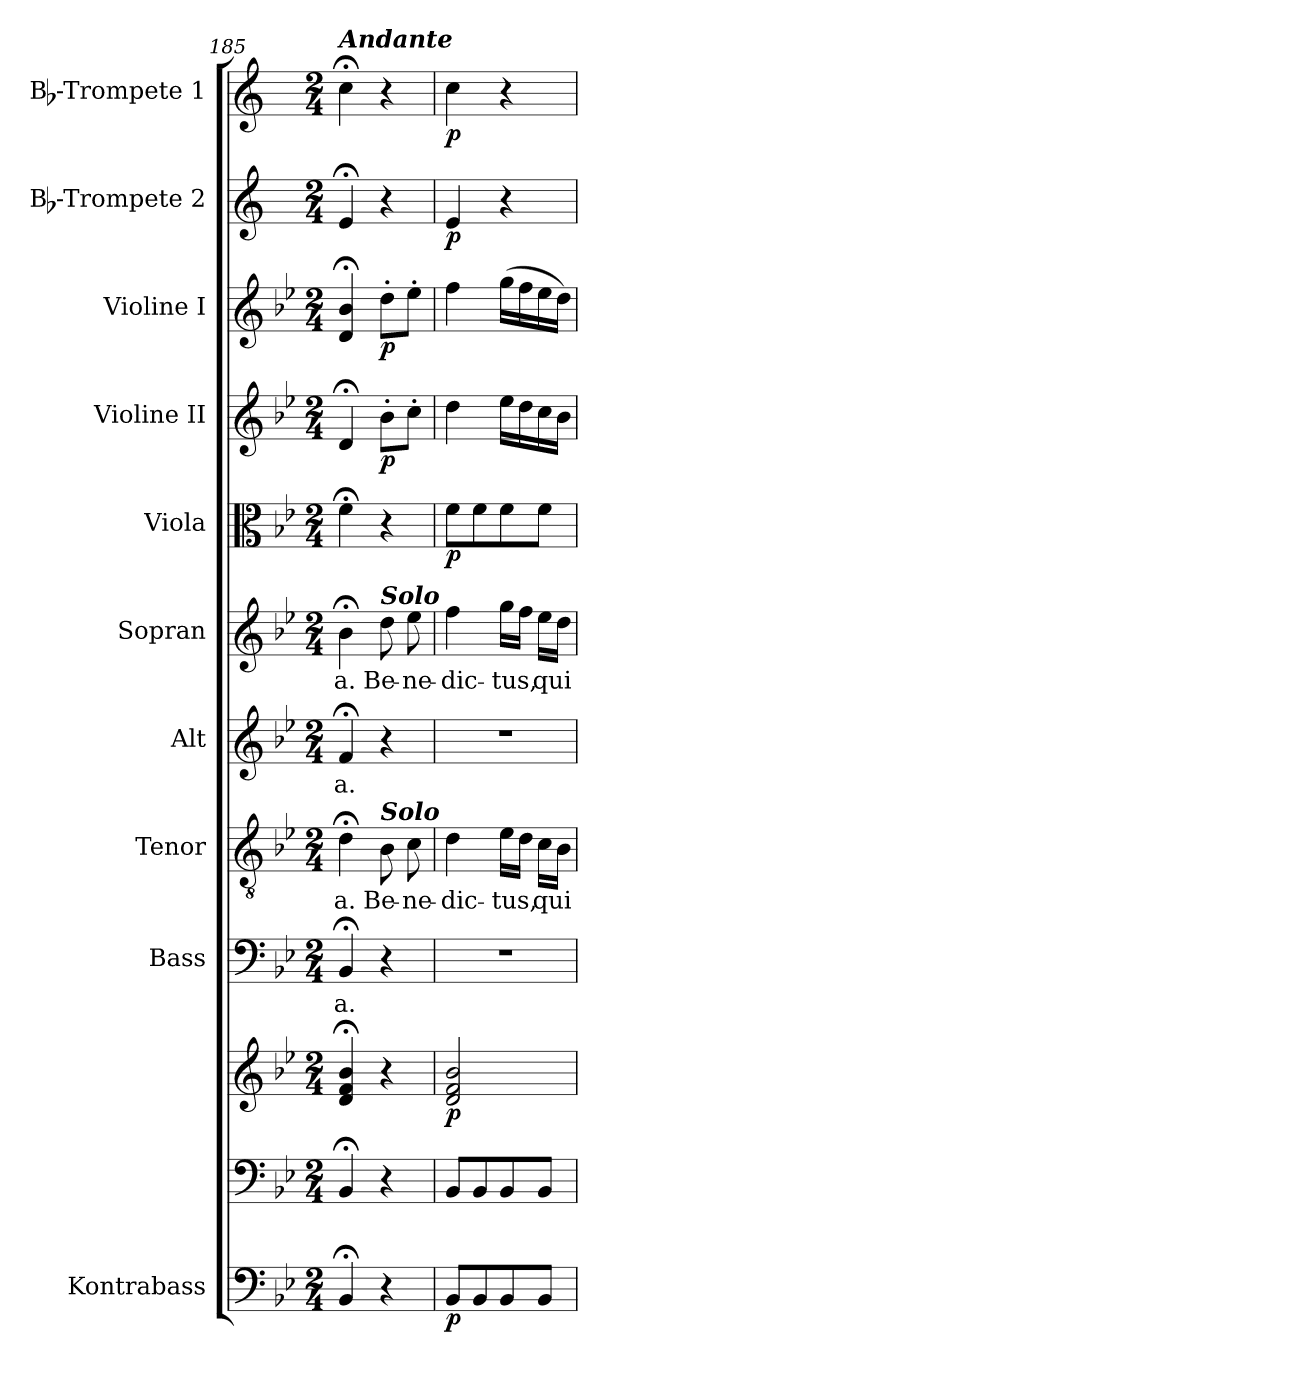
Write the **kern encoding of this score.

**kern	**dynam	**kern	**kern	**dynam	**kern	**text	**kern	**text	**kern	**text	**kern	**text	**kern	**dynam	**kern	**dynam	**kern	**dynam	**kern	**dynam	**kern	**dynam
*part11	*part11	*part10	*part10	*part10	*part9	*part9	*part8	*part8	*part7	*part7	*part6	*part6	*part5	*part5	*part4	*part4	*part3	*part3	*part2	*part2	*part1	*part1
*staff12	*staff12	*staff11	*staff10	*staff10/11	*staff9	*staff9	*staff8	*staff8	*staff7	*staff7	*staff6	*staff6	*staff5	*staff5	*staff4	*staff4	*staff3	*staff3	*staff2	*staff2	*staff1	*staff1
*I"Kontrabass	*	*	*	*	*I"Bass	*	*I"Tenor	*	*I"Alt	*	*I"Sopran	*	*I"Viola	*	*I"Violine II	*	*I"Violine I	*	*I"Bb-Trompete 2	*	*I"Bb-Trompete 1	*
*I'Kb.	*	*	*	*	*I'B.	*	*I'T.	*	*I'A.	*	*I'S.	*	*I'Vla.	*	*I'Vl. II	*	*I'Vl. I	*	*I'Bb Trp. 2	*	*I'Bb Trp. 1	*
!!LO:PB:g=z
*clefF4	*	*clefF4	*clefG2	*	*clefF4	*	*clefGv2	*	*clefG2	*	*clefG2	*	*clefC3	*	*clefG2	*	*clefG2	*	*clefG2	*	*clefG2	*
*ITrd7c12	*	*	*	*	*	*	*	*	*	*	*	*	*	*	*	*	*	*	*ITrd1c2	*	*ITrd1c2	*
*k[b-e-]	*	*k[b-e-]	*k[b-e-]	*	*k[b-e-]	*	*k[b-e-]	*	*k[b-e-]	*	*k[b-e-]	*	*k[b-e-]	*	*k[b-e-]	*	*k[b-e-]	*	*k[b-e-]	*	*k[b-e-]	*
*B-:	*	*B-:	*B-:	*	*B-:	*	*B-:	*	*B-:	*	*B-:	*	*B-:	*	*B-:	*	*B-:	*	*B-:	*	*B-:	*
*M2/4	*	*M2/4	*M2/4	*	*M2/4	*	*M2/4	*	*M2/4	*	*M2/4	*	*M2/4	*	*M2/4	*	*M2/4	*	*M2/4	*	*M2/4	*
=185	=185	=185	=185	=185	=185	=185	=185	=185	=185	=185	=185	=185	=185	=185	=185	=185	=185	=185	=185	=185	=185	=185
!	!	!	!	!	!	!	!	!	!	!	!	!	!	!	!	!	!	!	!	!	!LO:TX:a:Bi:t=Andante	!
!	!	!	!	!	!	!LO:LY:b	!	!LO:LY:b	!	!LO:LY:b	!	!LO:LY:b	!	!	!	!	!	!	!	!	!	!
4BBB-;</	.	4BB-;</	4d/;< 4f/;< 4b-/;<	.	4BB-;</	-a.	4d;<\	-a.	4f;</	-a.	4b-;<\	-a.	4f;<\	.	4d;</	.	4d/;< 4b-/;<	.	4d;</	.	4b-;<\	.
!	!	!	!	!	!	!	!	!	!	!	!LO:TX:a:Bi:t=Solo	!	!	!	!	!	!	!	!	!	!	!
!	!	!	!	!	!	!	!LO:TX:a:Bi:t=Solo	!	!	!	!	!	!	!	!	!	!	!	!	!	!	!
!	!	!	!	!	!	!	!	!LO:LY:b	!	!	!	!LO:LY:b	!	!	!	!LO:DY:b	!	!LO:DY:b	!	!	!	!
4r	.	4r	4r	.	4r	.	8B-\	Be-	4r	.	8dd\	Be-	4r	.	8b-'>\L	p	8dd'>\L	p	4r	.	4r	.
!	!	!	!	!	!	!	!	!LO:LY:b	!	!	!	!LO:LY:b	!	!	!	!	!	!	!	!	!	!
.	.	.	.	.	.	.	8c\	-ne-	.	.	8ee-\	-ne-	.	.	8cc'>\J	.	8ee-'>\J	.	.	.	.	.
=186	=186	=186	=186	=186	=186	=186	=186	=186	=186	=186	=186	=186	=186	=186	=186	=186	=186	=186	=186	=186	=186	=186
!	!LO:DY:b	!	!	!LO:DY:b	!	!	!	!LO:LY:b	!	!	!	!LO:LY:b	!	!LO:DY:b	!	!	!	!	!	!LO:DY:b	!	!LO:DY:b
8BBB-/L	p	8BB-/L	2d/ 2f/ 2b-/	p	2r	.	4d\	-dic-	2r	.	4ff\	-dic-	8f\L	p	4dd\	.	4ff\	.	4d/	p	4b-\	p
8BBB-/	.	8BB-/	.	.	.	.	.	.	.	.	.	.	8f\	.	.	.	.	.	.	.	.	.
!	!	!	!	!	!	!	!	!LO:LY:b	!	!	!	!LO:LY:b	!	!	!	!	!	!	!	!	!	!
8BBB-/	.	8BB-/	.	.	.	.	16e-\LL	-tus,	.	.	16gg\LL	-tus,	8f\	.	16ee-\LL	.	(>16gg\LL	.	4r	.	4r	.
.	.	.	.	.	.	.	16d\JJ	.	.	.	16ff\JJ	.	.	.	16dd\	.	16ff\	.	.	.	.	.
!	!	!	!	!	!	!	!	!LO:LY:b	!	!	!	!LO:LY:b	!	!	!	!	!	!	!	!	!	!
8BBB-/J	.	8BB-/J	.	.	.	.	16c\LL	qui	.	.	16ee-\LL	qui	8f\J	.	16cc\	.	16ee-\	.	.	.	.	.
.	.	.	.	.	.	.	16B-\JJ	.	.	.	16dd\JJ	.	.	.	16b-\JJ	.	16dd\JJ)	.	.	.	.	.
=	=	=	=	=	=	=	=	=	=	=	=	=	=	=	=	=	=	=	=	=	=	=
*-	*-	*-	*-	*-	*-	*-	*-	*-	*-	*-	*-	*-	*-	*-	*-	*-	*-	*-	*-	*-	*-	*-
